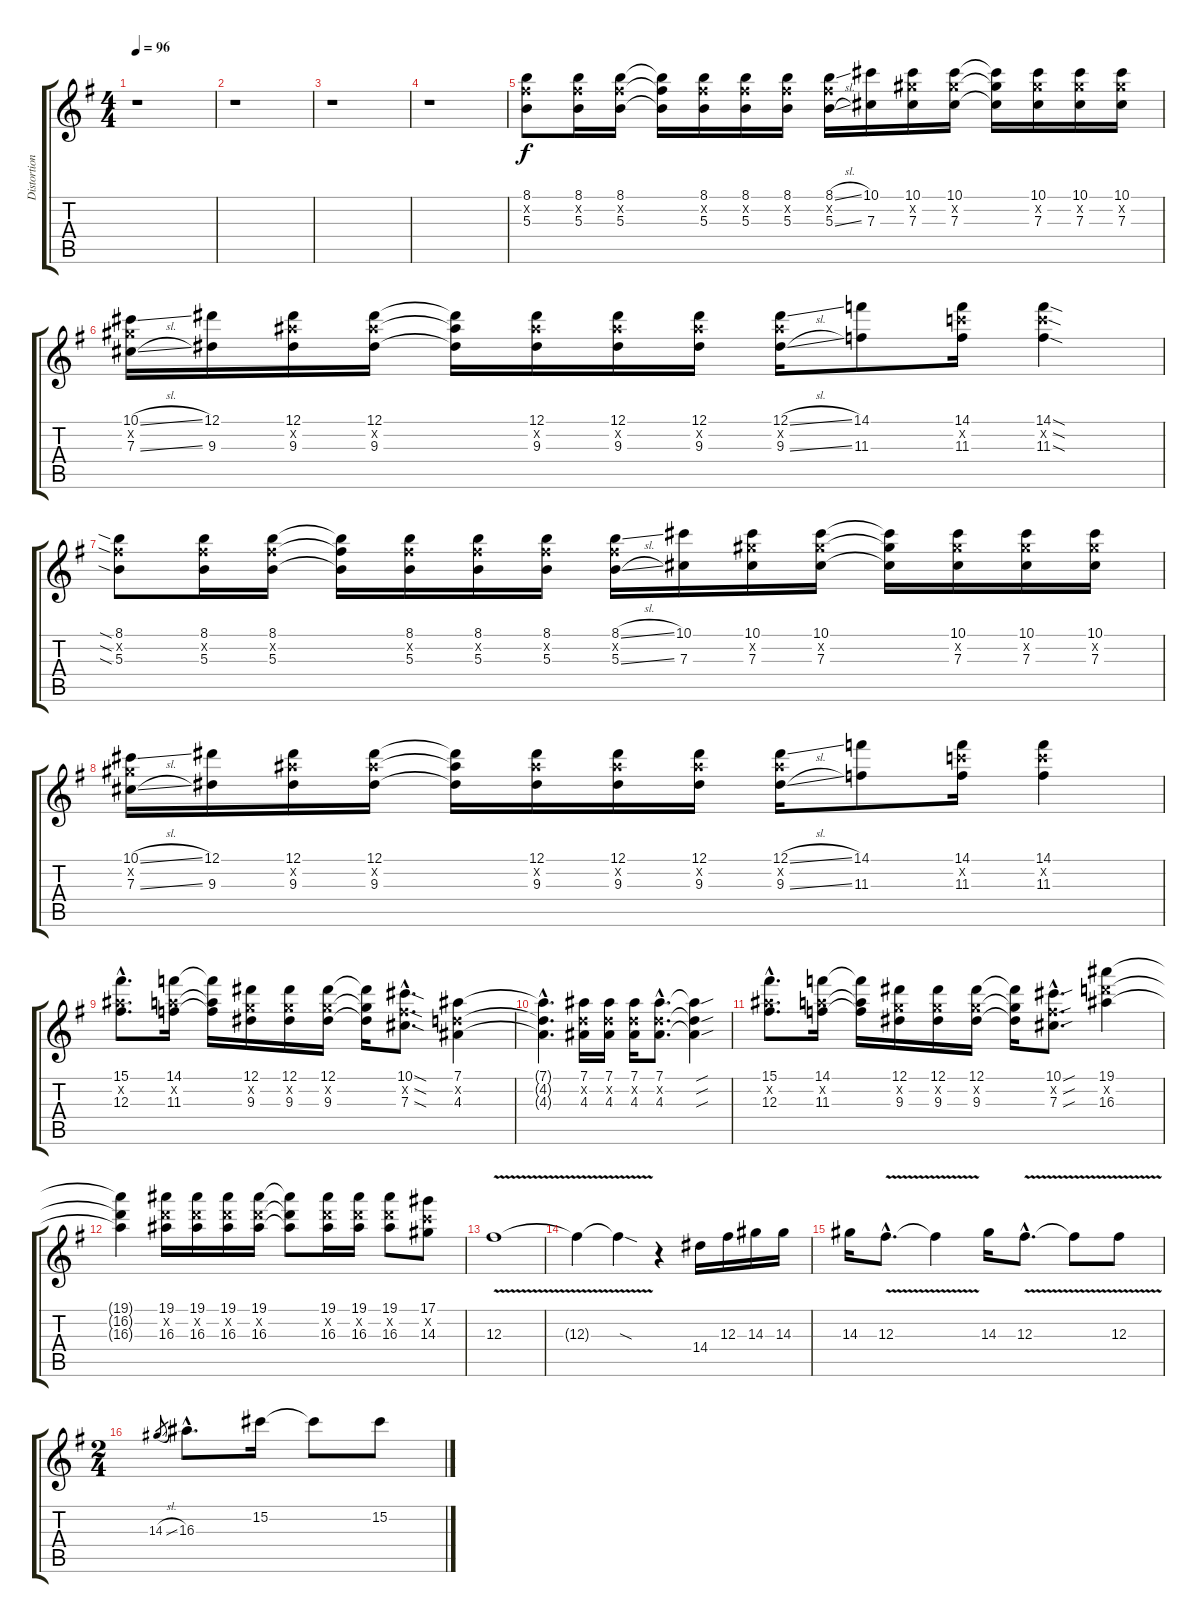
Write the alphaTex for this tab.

\track ("Distortion" "Distortion") {instrument distortionguitar}
\staff {score tabs}
\tuning (Eb4 Bb3 Gb3 Db3 Ab2 Eb2) {hide}
\ts (4 4)
\tempo 96
\clef g2
\ks g
r.1{dy f} |
r.1 |
r.1 |
r.1 |
(8.1 8.2{x} 5.3).8 (8.1 8.2{x} 5.3).16 (8.1 8.2{x} 5.3).16 (8.1{t} 8.2{t} 5.3{t}).16 (8.1 8.2{x} 5.3).16 (8.1 8.2{x} 5.3).16 (8.1 8.2{x} 5.3).16 (8.1{sl} 8.2{x} 5.3{sl}).16 (10.1 7.3).16 (10.1 10.2{x} 7.3).16 (10.1 10.2{x} 7.3).16 (10.1{t} 10.2{t} 7.3{t}).16 (10.1 10.2{x} 7.3).16 (10.1 10.2{x} 7.3).16 (10.1 10.2{x} 7.3).16 |
(10.1{sl} 10.2{x} 7.3{sl}).16 (12.1 9.3).16 (12.1 12.2{x} 9.3).16 (12.1 12.2{x} 9.3).16 (12.1{t} 12.2{t} 9.3{t}).16 (12.1 12.2{x} 9.3).16 (12.1 12.2{x} 9.3).16 (12.1 12.2{x} 9.3).16 (12.1{sl} 12.2{x} 9.3{sl}).16 (14.1 11.3).8 (14.1 14.2{x} 11.3).16 (14.1{sod} 14.2{sod x} 11.3{sod}).4 |
(8.1{sia} 8.2{sia x} 5.3{sia}).8 (8.1 8.2{x} 5.3).16 (8.1 8.2{x} 5.3).16 (8.1{t} 8.2{t} 5.3{t}).16 (8.1 8.2{x} 5.3).16 (8.1 8.2{x} 5.3).16 (8.1 8.2{x} 5.3).16 (8.1{sl} 8.2{x} 5.3{sl}).16 (10.1 7.3).16 (10.1 10.2{x} 7.3).16 (10.1 10.2{x} 7.3).16 (10.1{t} 10.2{t} 7.3{t}).16 (10.1 10.2{x} 7.3).16 (10.1 10.2{x} 7.3).16 (10.1 10.2{x} 7.3).16 |
(10.1{sl} 10.2{x} 7.3{sl}).16 (12.1 9.3).16 (12.1 12.2{x} 9.3).16 (12.1 12.2{x} 9.3).16 (12.1{t} 12.2{t} 9.3{t}).16 (12.1 12.2{x} 9.3).16 (12.1 12.2{x} 9.3).16 (12.1 12.2{x} 9.3).16 (12.1{sl} 12.2{x} 9.3{sl}).16 (14.1 11.3).8 (14.1 14.2{x} 11.3).16 (14.1 14.2{x} 11.3).4 |
(15.1{hac} 12.2{hac x} 12.3{hac}).8{d} (14.1 11.2{x} 11.3).16 (14.1{t} 11.2{t} 11.3{t}).16 (12.1 9.2{x} 9.3).16 (12.1 9.2{x} 9.3).16 (12.1 9.2{x} 9.3).16 (12.1{t} 9.2{t} 9.3{t}).16 (10.1{sod hac} 7.2{sod hac x} 7.3{sod hac}).8{d} (7.1 4.2{x} 4.3).4 |
(7.1{hac t} 4.2{hac t} 4.3{hac t}).4{d} (7.1 4.2{x} 4.3).16 (7.1 4.2{x} 4.3).16 (7.1 4.2{x} 4.3).16 (7.1{hac} 4.2{hac x} 4.3{hac}).8{d} (7.1{sou t} 4.2{sou t} 4.3{sou t}).4 |
(15.1{hac} 12.2{hac x} 12.3{hac}).8{d} (14.1 11.2{x} 11.3).16 (14.1{t} 11.2{t} 11.3{t}).16 (12.1 9.2{x} 9.3).16 (12.1 9.2{x} 9.3).16 (12.1 9.2{x} 9.3).16 (12.1{t} 9.2{t} 9.3{t}).16 (10.1{sou hac} 7.2{sou hac x} 7.3{sou hac}).8{d} (19.1 16.2{x} 16.3).4 |
(19.1{t} 16.2{t} 16.3{t}).4 (19.1 16.2{x} 16.3).16 (19.1 16.2{x} 16.3).16 (19.1 16.2{x} 16.3).16 (19.1 16.2{x} 16.3).16 (19.1{t} 16.2{t} 16.3{t}).8 (19.1 16.2{x} 16.3).16 (19.1 16.2{x} 16.3).16 (19.1 16.2{x} 16.3).8 (17.1 14.2{x} 14.3).8 |
12.3{v}.1 |
12.3{v t}.4 12.3{sod t}.4 r.4 14.4.16 12.3.16 14.3.16 14.3.16 |
14.3.16 12.3{v hac}.8{d} 12.3{v t}.4 14.3.16 12.3{v hac}.8{d} 12.3{v t}.8 12.3{v}.8 |
\ts (2 4)
14.3{sl}.8{gr} 16.3{hac}.8{d} 15.2.16 15.2{t}.8 15.2.8
